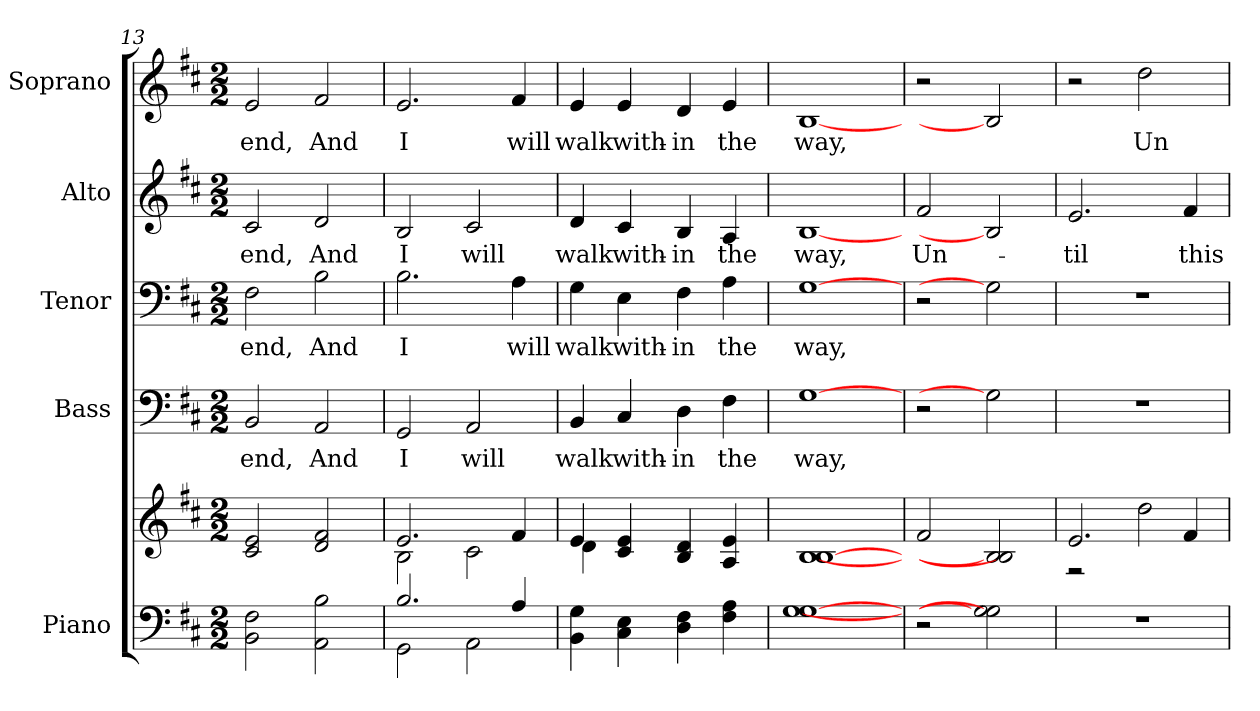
**kern	**kern	**kern	**text	**kern	**text	**kern	**text	**kern	**text
*part5	*part5	*part4	*part4	*part3	*part3	*part2	*part2	*part1	*part1
*staff6	*staff5	*staff4	*staff4	*staff3	*staff3	*staff2	*staff2	*staff1	*staff1
*I"Piano	*	*I"Bass	*	*I"Tenor	*	*I"Alto	*	*I"Soprano	*
*I'Pno.	*	*I'B.	*	*I'T.	*	*I'A.	*	*I'S.	*
!!LO:PB:g=z
*clefF4	*clefG2	*clefF4	*	*clefF4	*	*clefG2	*	*clefG2	*
*k[f#c#]	*k[f#c#]	*k[f#c#]	*	*k[f#c#]	*	*k[f#c#]	*	*k[f#c#]	*
*D:	*D:	*D:	*	*D:	*	*D:	*	*D:	*
*M2/2	*M2/2	*M2/2	*	*M2/2	*	*M2/2	*	*M2/2	*
=13	=13	=13	=13	=13	=13	=13	=13	=13	=13
!	!	!	!LO:LY:b:color=#000000	!	!	!	!	!	!
!	!	!	!	!	!LO:LY:b:color=#000000	!	!	!	!
!	!	!	!	!	!	!	!LO:LY:b:color=#000000	!	!
!	!	!	!	!	!	!	!	!	!LO:LY:b:color=#000000
2BBi\ 2F#i	2c#i/ 2ei	2BBi/	end,	2F#i\	end,	2c#i/	end,	2ei/	end,
!	!	!	!LO:LY:b:color=#000000	!	!	!	!	!	!
!	!	!	!	!	!LO:LY:b:color=#000000	!	!	!	!
!	!	!	!	!	!	!	!LO:LY:b:color=#000000	!	!
!	!	!	!	!	!	!	!	!	!LO:LY:b:color=#000000
2AAi\ 2Bi	2di/ 2f#i	2AAi/	And	2Bi\	And	2di/	And	2f#i/	And
=14	=14	=14	=14	=14	=14	=14	=14	=14	=14
*^	*^	*	*	*	*	*	*	*	*
!	!	!	!	!	!LO:LY:b:color=#000000	!	!	!	!	!	!
!	!	!	!	!	!	!	!LO:LY:b:color=#000000	!	!	!	!
!	!	!	!	!	!	!	!	!	!LO:LY:b:color=#000000	!	!
!	!	!	!	!	!	!	!	!	!	!	!LO:LY:b:color=#000000
2.Bi/	2GGi\	2.ei/	2Bi\	2GGi/	I	2.Bi\	I	2Bi/	I	2.ei/	I
!	!	!	!	!	!LO:LY:b:color=#000000	!	!	!	!	!	!
!	!	!	!	!	!	!	!	!	!LO:LY:b:color=#000000	!	!
.	2AAi\	.	2c#i\	2AAi/	will	.	.	2c#i/	will	.	.
!	!	!	!	!	!	!	!LO:LY:b:color=#000000	!	!	!	!
!	!	!	!	!	!	!	!	!	!	!	!LO:LY:b:color=#000000
4Ai/	.	4f#i/	.	.	.	4Ai\	will	.	.	4f#i/	will
*v	*v	*	*	*	*	*	*	*	*	*	*
=15	=15	=15	=15	=15	=15	=15	=15	=15	=15	=15
!	!	!	!	!LO:LY:b:color=#000000	!	!	!	!	!	!
!	!	!	!	!	!	!LO:LY:b:color=#000000	!	!	!	!
!	!	!	!	!	!	!	!	!LO:LY:b:color=#000000	!	!
!	!	!	!	!	!	!	!	!	!	!LO:LY:b:color=#000000
4BBi\ 4Gi	4ei/	4di\	4BBi/	walk	4Gi\	walk	4di/	walk	4ei/	walk
!	!	!	!	!LO:LY:b:color=#000000	!	!	!	!	!	!
!	!	!	!	!	!	!LO:LY:b:color=#000000	!	!	!	!
!	!	!	!	!	!	!	!	!LO:LY:b:color=#000000	!	!
!	!	!	!	!	!	!	!	!	!	!LO:LY:b:color=#000000
4C#i\ 4Ei	4c#i/ 4ei	2.ryy	4C#i/	with-	4Ei\	with-	4c#i/	with-	4ei/	with-
!	!	!	!	!LO:LY:b:color=#000000	!	!	!	!	!	!
!	!	!	!	!	!	!LO:LY:b:color=#000000	!	!	!	!
!	!	!	!	!	!	!	!	!LO:LY:b:color=#000000	!	!
!	!	!	!	!	!	!	!	!	!	!LO:LY:b:color=#000000
4Di\ 4F#i	4Bi/ 4di	.	4Di\	-in	4F#i\	-in	4Bi/	-in	4di/	-in
!	!	!	!	!LO:LY:b:color=#000000	!	!	!	!	!	!
!	!	!	!	!	!	!LO:LY:b:color=#000000	!	!	!	!
!	!	!	!	!	!	!	!	!LO:LY:b:color=#000000	!	!
!	!	!	!	!	!	!	!	!	!	!LO:LY:b:color=#000000
4F#i\ 4Ai	4Ai/ 4ei	.	4F#i\	the	4Ai\	the	4Ai/	the	4ei/	the
*	*v	*v	*	*	*	*	*	*	*	*
=16	=16	=16	=16	=16	=16	=16	=16	=16	=16
!	!	!	!LO:LY:b:color=#000000	!	!	!	!	!	!
!	!	!	!	!	!LO:LY:b:color=#000000	!	!	!	!
!	!	!	!	!	!	!	!LO:LY:b:color=#000000	!	!
!	!	!	!	!	!	!	!	!	!LO:LY:b:color=#000000
[1Gi [1Gi	[1Bi [1Bi	[1Gi	way,	[1Gi	way,	[1Bi	way,	[1Bi	way,
=17	=17	=17	=17	=17	=17	=17	=17	=17	=17
!	!	!	!	!	!	!	!LO:LY:b:color=#000000	!	!
2r	2f#i/	2r	.	2r	.	2f#i/	Un-	2r	.
2Gi] 2Gi]	2Bi] 2Bi]	2Gi]	.	2Gi]	.	2Bi]	.	2Bi]	.
=18	=18	=18	=18	=18	=18	=18	=18	=18	=18
*	*^	*	*	*	*	*	*	*	*
!	!	!	!	!	!	!	!	!LO:LY:b:color=#000000	!	!
1r	2.ei/	2r	1r	.	1r	.	2.ei/	-til	2r	.
!	!	!	!	!	!	!	!	!	!	!LO:LY:b:color=#000000
.	.	2ddi\	.	.	.	.	.	.	2ddi\	Un-
!	!	!	!	!	!	!	!	!LO:LY:b:color=#000000	!	!
.	4f#i/	.	.	.	.	.	4f#i/	this	.	.
*	*v	*v	*	*	*	*	*	*	*	*
=	=	=	=	=	=	=	=	=	=
*-	*-	*-	*-	*-	*-	*-	*-	*-	*-
